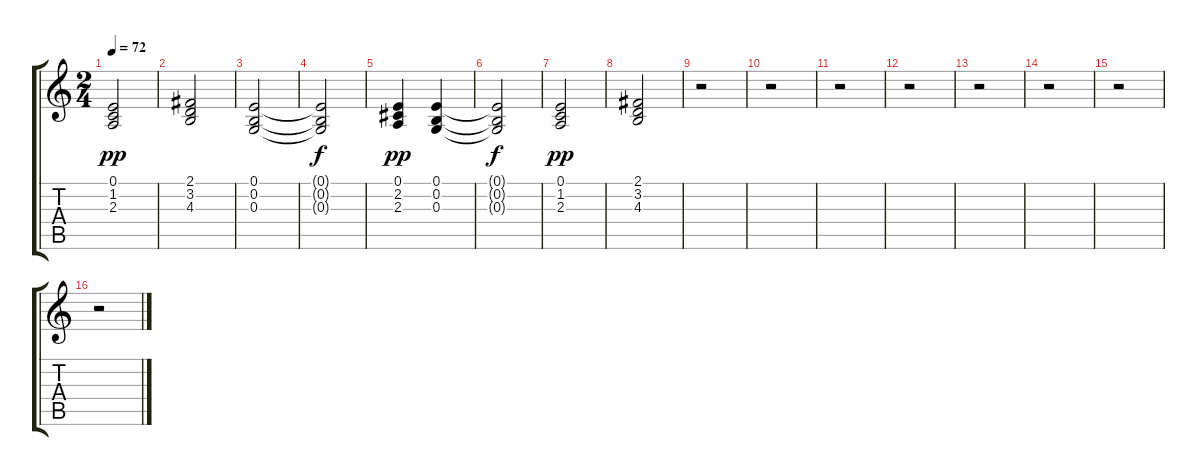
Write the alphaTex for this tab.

\track "" {instrument stringensemble2}
\staff {score tabs}
\tuning (E4 B3 G3 D3 A2 E2) {hide}
\ts (2 4)
\tempo 72
\clef g2
\ks c
(0.1 1.2 2.3).2{dy pp} |
(2.1 3.2 4.3).2 |
(0.1 0.2 0.3).2 |
(0.1{t} 0.2{t} 0.3{t}).2{dy f} |
(0.1 2.2 2.3).4{dy pp} (0.1 0.2 0.3).4 |
(0.1{t} 0.2{t} 0.3{t}).2{dy f} |
(0.1 1.2 2.3).2{dy pp} |
(2.1 3.2 4.3).2 |
r.2 |
r.2 |
r.2 |
r.2 |
r.2 |
r.2 |
r.2 |
r.2
